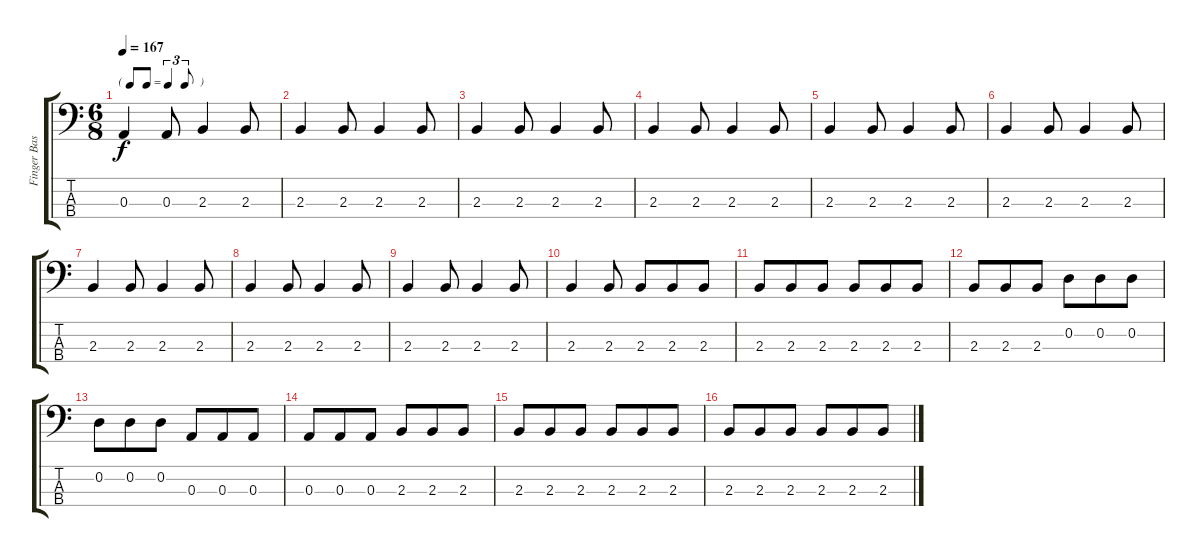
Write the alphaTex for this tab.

\track ("Finger Bass" "Finger Bas") {instrument electricbassfinger}
\staff {score tabs}
\tuning (G2 D2 A1 E1) {hide}
\ts (6 8)
\tf triplet8th
\tempo 167
\clef f4
\ks c
0.3.4{dy f} 0.3.8 2.3.4 2.3.8 |
2.3.4 2.3.8 2.3.4 2.3.8 |
2.3.4 2.3.8 2.3.4 2.3.8 |
2.3.4 2.3.8 2.3.4 2.3.8 |
2.3.4 2.3.8 2.3.4 2.3.8 |
2.3.4 2.3.8 2.3.4 2.3.8 |
2.3.4 2.3.8 2.3.4 2.3.8 |
2.3.4 2.3.8 2.3.4 2.3.8 |
2.3.4 2.3.8 2.3.4 2.3.8 |
2.3.4{instrument acousticbass} 2.3.8 2.3.8 2.3.8 2.3.8 |
2.3.8 2.3.8 2.3.8 2.3.8 2.3.8 2.3.8 |
2.3.8 2.3.8 2.3.8 0.2.8 0.2.8 0.2.8 |
0.2.8 0.2.8 0.2.8 0.3.8 0.3.8 0.3.8 |
0.3.8 0.3.8 0.3.8 2.3.8 2.3.8 2.3.8 |
2.3.8 2.3.8 2.3.8 2.3.8 2.3.8 2.3.8 |
2.3.8 2.3.8 2.3.8 2.3.8 2.3.8 2.3.8
